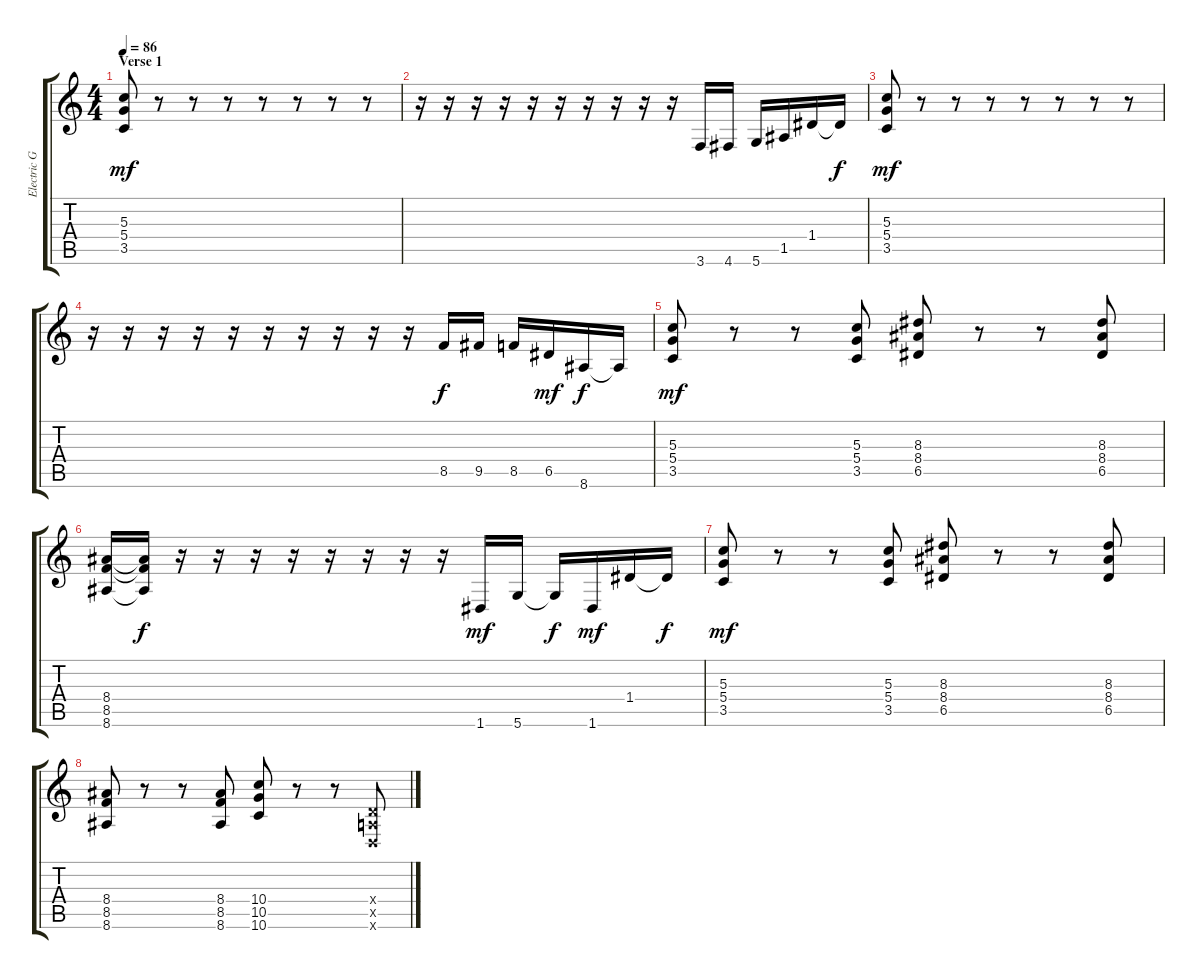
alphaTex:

\track ("Electric Guitar" "Electric G") {instrument distortionguitar}
\staff {score tabs}
\tuning (E4 B3 G3 D3 A2 D2) {hide}
\ts (4 4)
\section ("" "Verse 1")
\tempo 86
\clef g2
\ks c
(5.3 5.4 3.5).8{dy mf} r.8 r.8 r.8 r.8 r.8 r.8 r.8 |
r.16 r.16 r.16 r.16 r.16 r.16 r.16 r.16 r.16 r.16 3.6.16 4.6.16 5.6.16 1.5.16 1.4.16 1.4{t}.16{dy f} |
(5.3 5.4 3.5).8{dy mf} r.8 r.8 r.8 r.8 r.8 r.8 r.8 |
r.16 r.16 r.16 r.16 r.16 r.16 r.16 r.16 r.16 r.16 8.5.16{dy f} 9.5.16 8.5.16 6.5.16{dy mf} 8.6.16{dy f} 8.6{t}.16 |
(5.3 5.4 3.5).8{dy mf} r.8 r.8 (5.3 5.4 3.5).8 (8.3 8.4 6.5).8 r.8 r.8 (8.3 8.4 6.5).8 |
(8.4 8.5 8.6).16 (8.4{t} 8.5{t} 8.6{t}).16{dy f} r.16 r.16 r.16 r.16 r.16 r.16 r.16 r.16 1.6.16{dy mf} 5.6.16 5.6{t}.16{dy f} 1.6.16{dy mf} 1.4.16 1.4{t}.16{dy f} |
(5.3 5.4 3.5).8{dy mf} r.8 r.8 (5.3 5.4 3.5).8 (8.3 8.4 6.5).8 r.8 r.8 (8.3 8.4 6.5).8 |
(8.4 8.5 8.6).8 r.8 r.8 (8.4 8.5 8.6).8 (10.4 10.5 10.6).8 r.8 r.8 (0.4{x} 0.5{x} 0.6{x}).8
